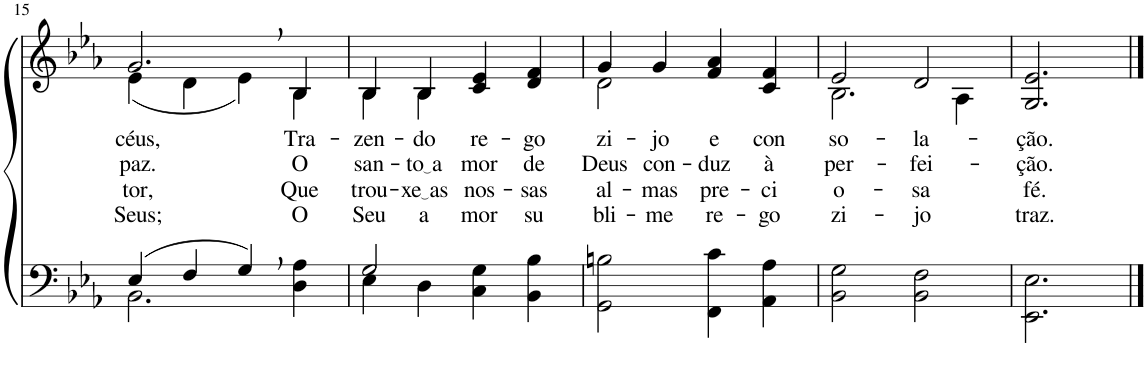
**kern	**kern	**text	**text	**text	**text
*part2	*part1	*part1	*part1	*part1	*part1
*staff2	*staff1	*staff1	*staff1	*staff1	*staff1
*I"Parte III e IV	*I"Parte I e II	*	*	*	*
!!LO:PB:g=z
*clefF4	*clefG2	*	*	*	*
*Trd-1c-2	*Trd-1c-2	*	*	*	*
*k[b-e-a-]	*k[b-e-a-]	*	*	*	*
*M4/4	*M4/4	*	*	*	*
=15	=15	=15	=15	=15	=15
*^	*^	*	*	*	*
!	!	!	!	!LO:LY:b	!LO:LY:b	!LO:LY:b	!LO:LY:b
4E-/	2.BB-\	2.g,/	(4e-\	céus,	paz.	-tor,	Seus;
4F/	.	.	4d\	.	.	.	.
4G,/	.	.	4e-\)	.	.	.	.
!	!	!	!	!LO:LY:b	!LO:LY:b	!LO:LY:b	!LO:LY:b
4ryy	4D\ 4A-\	4B-/	4B-\	Tra-	O	Que	O
=16	=16	=16	=16	=16	=16	=16	=16
!	!	!	!	!LO:LY:b	!LO:LY:b	!LO:LY:b	!LO:LY:b
2G/	4E-\	4B-/	4B-\	-zen-	san-	trou-	Seu
!	!	!	!	!LO:LY:b	!LO:LY:b	!LO:LY:b	!LO:LY:b
.	4D\	4B-/	4B-\	-do	to a	xe as	a-
!	!	!	!	!LO:LY:b	!LO:LY:b	!LO:LY:b	!LO:LY:b
2ryy	4C\ 4G\	4c/ 4e-/	2ryy	re-	-mor	nos-	-mor
!	!	!	!	!LO:LY:b	!LO:LY:b	!LO:LY:b	!LO:LY:b
.	4BB-\ 4B-\	4d/ 4f/	.	-go-	de	-sas	su-
=17	=17	=17	=17	=17	=17	=17	=17
!	!	!	!	!LO:LY:b	!LO:LY:b	!LO:LY:b	!LO:LY:b
*v	*v	*	*	*	*	*	*
2GG\ 2Bn\	4g/	2d\	-zi-	Deus	al-	-bli-
!	!	!	!LO:LY:b	!LO:LY:b	!LO:LY:b	!LO:LY:b
.	4g/	.	-jo	con-	-mas	-me
!	!	!	!LO:LY:b	!LO:LY:b	!LO:LY:b	!LO:LY:b
4FF\ 4c\	4f/ 4a-/	2ryy	e	-duz	pre-	re-
!	!	!	!LO:LY:b	!LO:LY:b	!LO:LY:b	!LO:LY:b
4AA-\ 4A-\	4c/ 4f/	.	con-	à	-ci-	-go-
=18	=18	=18	=18	=18	=18	=18
!	!	!	!LO:LY:b	!LO:LY:b	!LO:LY:b	!LO:LY:b
2BB-\ 2G\	2e-/	2.B-\	-so-	per-	-o-	-zi-
!	!	!	!LO:LY:b	!LO:LY:b	!LO:LY:b	!LO:LY:b
2BB-\ 2F\	2d/	.	-la-	-fei-	-sa	-jo
.	.	4A-\	.	.	.	.
=19	=19	=19	=19	=19	=19	=19
!	!	!	!LO:LY:b	!LO:LY:b	!LO:LY:b	!LO:LY:b
*	*v	*v	*	*	*	*
2.EE-\ 2.E-\	2.G/ 2.e-/	-ção.	-ção.	fé.	traz.
==	==	==	==	==	==
*-	*-	*-	*-	*-	*-
